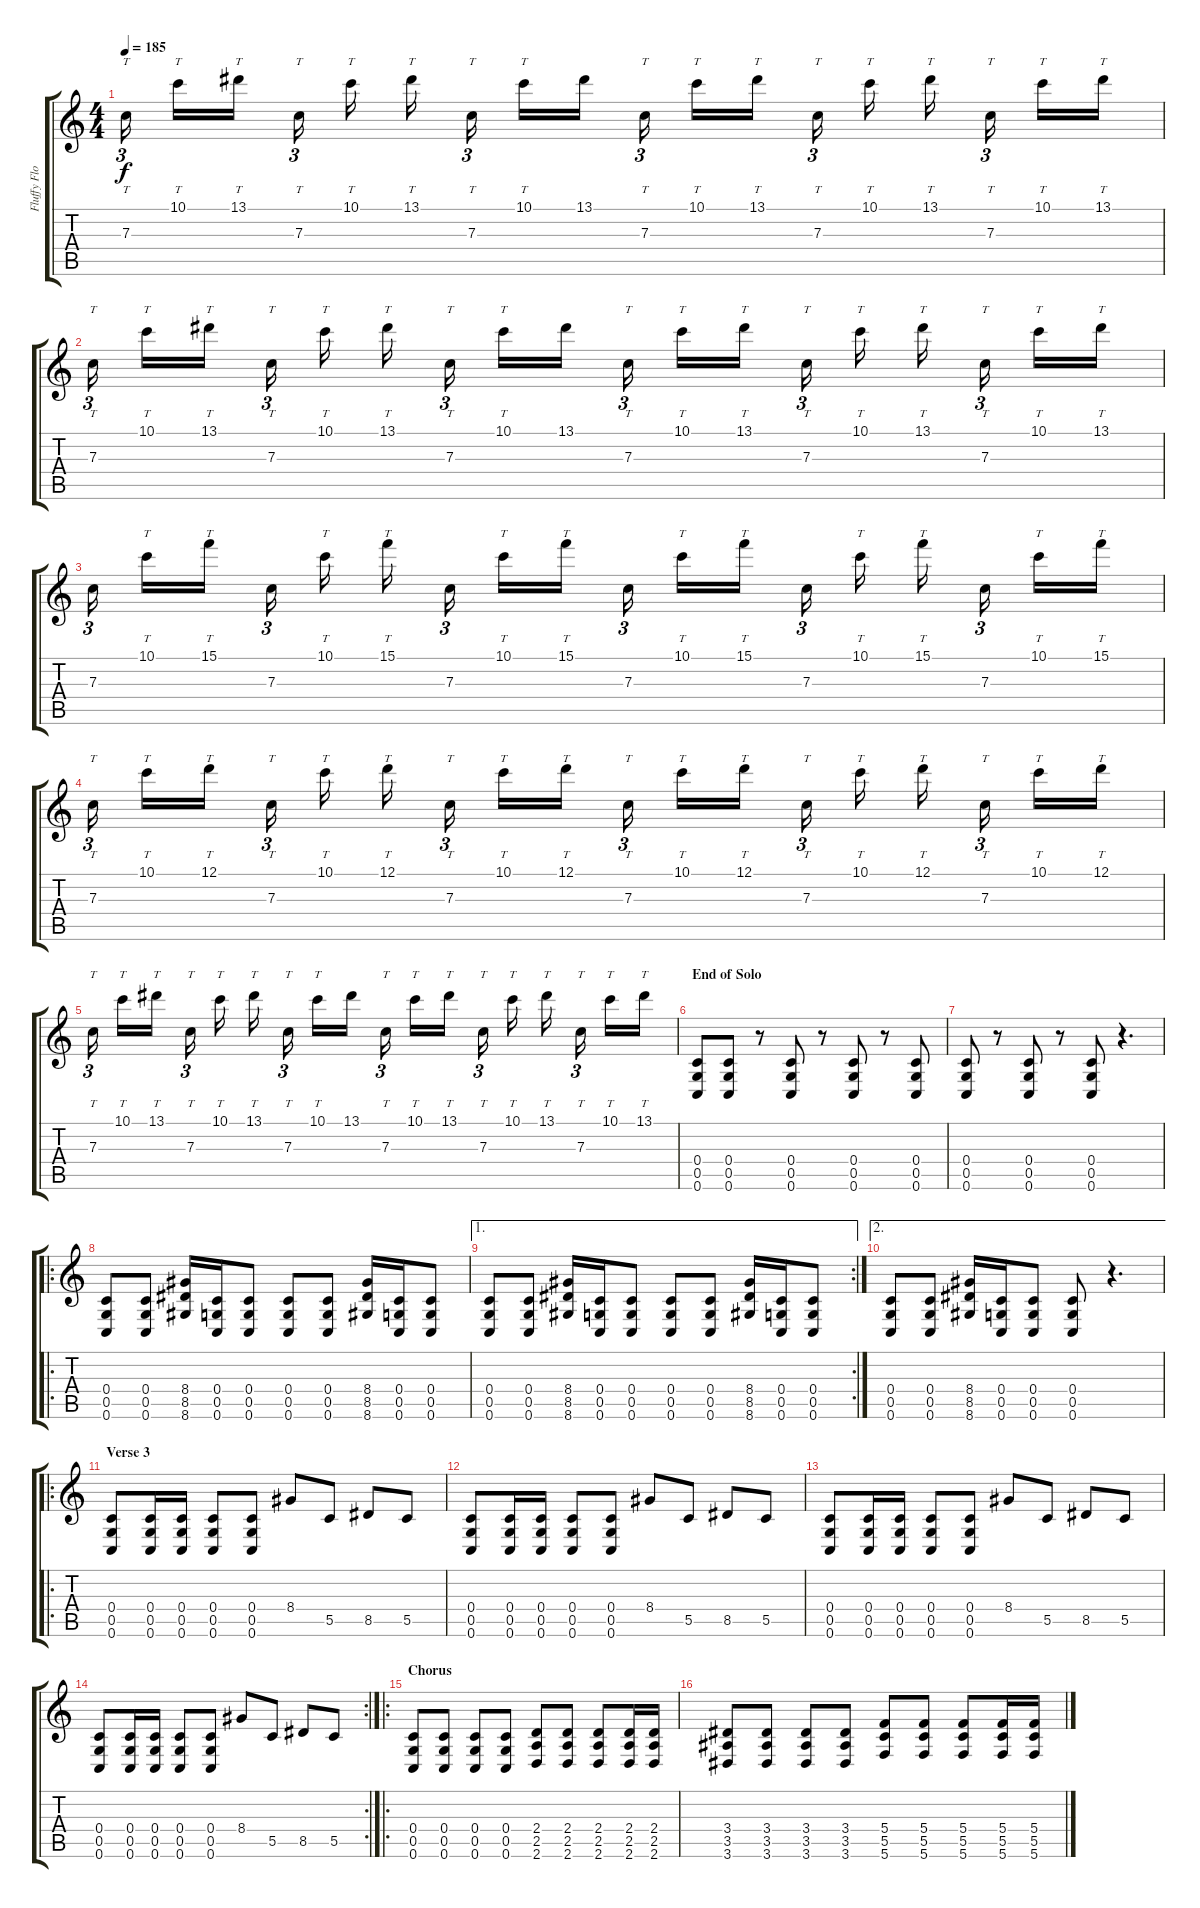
\track ("Fluffy Floyd" "Fluffy Flo") {instrument distortionguitar}
\staff {score tabs}
\tuning (D4 A3 F3 C3 G2 C2) {hide}
\ts (4 4)
\tempo 185
\clef g2
\ks c
7.3.16{tt tu (3 2) dy f} 10.1.16{tt} 13.1.16{tt} 7.3.16{tt tu (3 2)} 10.1.16{tt} 13.1.16{tt} 7.3.16{tt tu (3 2)} 10.1.16{tt} 13.1.16 7.3.16{tt tu (3 2)} 10.1.16{tt} 13.1.16{tt} 7.3.16{tt tu (3 2)} 10.1.16{tt} 13.1.16{tt} 7.3.16{tt tu (3 2)} 10.1.16{tt} 13.1.16{tt} |
7.3.16{tt tu (3 2)} 10.1.16{tt} 13.1.16{tt} 7.3.16{tt tu (3 2)} 10.1.16{tt} 13.1.16{tt} 7.3.16{tt tu (3 2)} 10.1.16{tt} 13.1.16 7.3.16{tt tu (3 2)} 10.1.16{tt} 13.1.16{tt} 7.3.16{tt tu (3 2)} 10.1.16{tt} 13.1.16{tt} 7.3.16{tt tu (3 2)} 10.1.16{tt} 13.1.16{tt} |
7.3.16{tu (3 2)} 10.1.16{tt} 15.1.16{tt} 7.3.16{tu (3 2)} 10.1.16{tt} 15.1.16{tt} 7.3.16{tu (3 2)} 10.1.16{tt} 15.1.16{tt} 7.3.16{tu (3 2)} 10.1.16{tt} 15.1.16{tt} 7.3.16{tu (3 2)} 10.1.16{tt} 15.1.16{tt} 7.3.16{tu (3 2)} 10.1.16{tt} 15.1.16{tt} |
7.3.16{tt tu (3 2)} 10.1.16{tt} 12.1.16{tt} 7.3.16{tt tu (3 2)} 10.1.16{tt} 12.1.16{tt} 7.3.16{tt tu (3 2)} 10.1.16{tt} 12.1.16{tt} 7.3.16{tt tu (3 2)} 10.1.16{tt} 12.1.16{tt} 7.3.16{tt tu (3 2)} 10.1.16{tt} 12.1.16{tt} 7.3.16{tt tu (3 2)} 10.1.16{tt} 12.1.16{tt} |
7.3.16{tt tu (3 2)} 10.1.16{tt} 13.1.16{tt} 7.3.16{tt tu (3 2)} 10.1.16{tt} 13.1.16{tt} 7.3.16{tt tu (3 2)} 10.1.16{tt} 13.1.16 7.3.16{tt tu (3 2)} 10.1.16{tt} 13.1.16{tt} 7.3.16{tt tu (3 2)} 10.1.16{tt} 13.1.16{tt} 7.3.16{tt tu (3 2)} 10.1.16{tt} 13.1.16{tt} |
\section ("" "End of Solo")
(0.4 0.5 0.6).8 (0.4 0.5 0.6).8 r.8 (0.4 0.5 0.6).8 r.8 (0.4 0.5 0.6).8 r.8 (0.4 0.5 0.6).8 |
(0.4 0.5 0.6).8 r.8 (0.4 0.5 0.6).8 r.8 (0.4 0.5 0.6).8 r.4{d} |
\ro
(0.4 0.5 0.6).8 (0.4 0.5 0.6).8 (8.4 8.5 8.6).16 (0.4 0.5 0.6).16 (0.4 0.5 0.6).8 (0.4 0.5 0.6).8 (0.4 0.5 0.6).8 (8.4 8.5 8.6).16 (0.4 0.5 0.6).16 (0.4 0.5 0.6).8 |
\ae 1
\rc 2
(0.4 0.5 0.6).8 (0.4 0.5 0.6).8 (8.4 8.5 8.6).16 (0.4 0.5 0.6).16 (0.4 0.5 0.6).8 (0.4 0.5 0.6).8 (0.4 0.5 0.6).8 (8.4 8.5 8.6).16 (0.4 0.5 0.6).16 (0.4 0.5 0.6).8 |
\ae 2
(0.4 0.5 0.6).8 (0.4 0.5 0.6).8 (8.4 8.5 8.6).16 (0.4 0.5 0.6).16 (0.4 0.5 0.6).8 (0.4 0.5 0.6).8 r.4{d} |
\ro
\section ("" "Verse 3")
(0.4 0.5 0.6).8 (0.4 0.5 0.6).16 (0.4 0.5 0.6).16 (0.4 0.5 0.6).8 (0.4 0.5 0.6).8 8.4.8 5.5.8 8.5.8 5.5.8 |
(0.4 0.5 0.6).8 (0.4 0.5 0.6).16 (0.4 0.5 0.6).16 (0.4 0.5 0.6).8 (0.4 0.5 0.6).8 8.4.8 5.5.8 8.5.8 5.5.8 |
(0.4 0.5 0.6).8 (0.4 0.5 0.6).16 (0.4 0.5 0.6).16 (0.4 0.5 0.6).8 (0.4 0.5 0.6).8 8.4.8 5.5.8 8.5.8 5.5.8 |
\rc 2
(0.4 0.5 0.6).8 (0.4 0.5 0.6).16 (0.4 0.5 0.6).16 (0.4 0.5 0.6).8 (0.4 0.5 0.6).8 8.4.8 5.5.8 8.5.8 5.5.8 |
\ro
\section ("" "Chorus")
(0.4 0.5 0.6).8 (0.4 0.5 0.6).8 (0.4 0.5 0.6).8 (0.4 0.5 0.6).8 (2.4 2.5 2.6).8 (2.4 2.5 2.6).8 (2.4 2.5 2.6).8 (2.4 2.5 2.6).16 (2.4 2.5 2.6).16 |
(3.4 3.5 3.6).8 (3.4 3.5 3.6).8 (3.4 3.5 3.6).8 (3.4 3.5 3.6).8 (5.4 5.5 5.6).8 (5.4 5.5 5.6).8 (5.4 5.5 5.6).8 (5.4 5.5 5.6).16 (5.4 5.5 5.6).16
